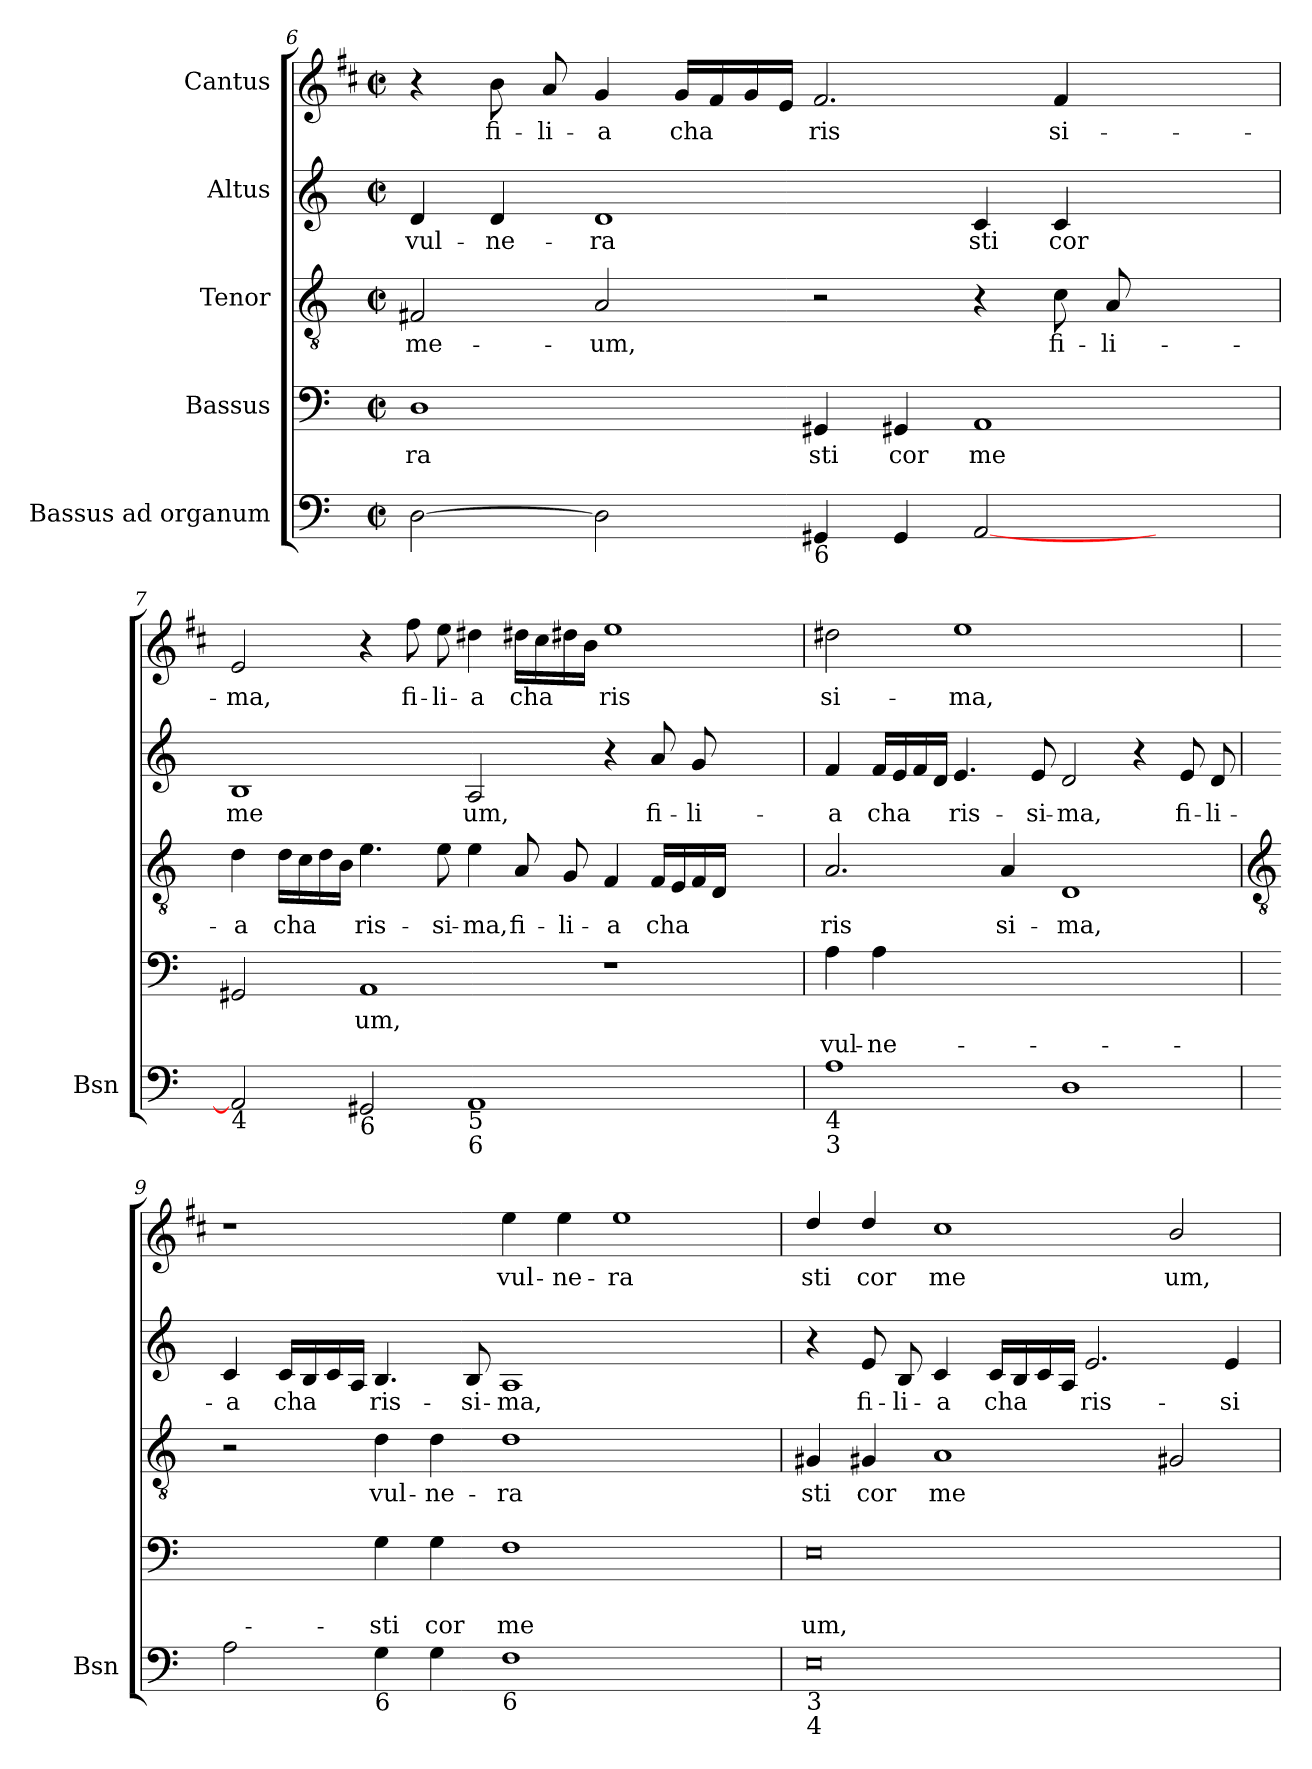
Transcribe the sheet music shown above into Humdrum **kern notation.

**kern	**kern	**text	**text	**kern	**text	**kern	**text	**kern	**text
*part5	*part4	*part4	*part4	*part3	*part3	*part2	*part2	*part1	*part1
*staff5	*staff4	*staff4	*staff4	*staff3	*staff3	*staff2	*staff2	*staff1	*staff1
*I"Bassus ad organum	*I"Bassus	*	*	*I"Tenor	*	*I"Altus	*	*I"Cantus	*
*I'Bsn	*	*	*	*	*	*	*	*	*
!!LO:LB:g=z
*clefF4	*clefF4	*	*	*clefGv2	*	*clefG2	*	*clefG2	*
*	*	*	*	*	*	*	*	*ITrd1c2	*
*k[]	*k[]	*	*	*k[]	*	*k[]	*	*k[]	*
*C:	*C:	*	*	*C:	*	*C:	*	*C:	*
*M4/2	*M4/2	*	*	*M4/2	*	*M4/2	*	*M4/2	*
*met(c|)	*met(c|)	*	*	*met(c|)	*	*met(c|)	*	*met(c|)	*
=6	=6	=6	=6	=6	=6	=6	=6	=6	=6
!	!	!LO:LY:b	!	!	!LO:LY:b	!	!LO:LY:b	!	!
[2D	1D	-ra	.	2F#X	me-	4d	vul-	4r	.
!	!	!	!	!	!	!	!LO:LY:b	!	!LO:LY:b
.	.	.	.	.	.	4d	-ne-	8a	fi-
!	!	!	!	!	!	!	!	!	!LO:LY:b
.	.	.	.	.	.	.	.	8g	-li-
!	!	!	!	!	!LO:LY:b	!	!LO:LY:b	!	!LO:LY:b
2D]	.	.	.	2A	-um,	1d	-ra	4f	-a
!	!	!	!	!	!	!	!	!	!LO:LY:b
.	.	.	.	.	.	.	.	16fLL	cha
.	.	.	.	.	.	.	.	16e	.
.	.	.	.	.	.	.	.	16f	.
.	.	.	.	.	.	.	.	16dJJ	.
!LO:TX:b:t=6	!	!	!	!	!	!	!	!	!
!	!	!LO:LY:b	!	!	!	!	!	!	!LO:LY:b
4GG#X	4GG#X	sti	.	2r	.	.	.	2.e	ris
!	!	!LO:LY:b	!	!	!	!	!	!	!
4GG#	4GG#X	cor	.	.	.	.	.	.	.
!	!	!LO:LY:b	!	!	!	!	!LO:LY:b	!	!
[2AA	1AA	me	.	4r	.	4c	sti	.	.
!	!	!	!	!	!LO:LY:b	!	!LO:LY:b	!	!LO:LY:b
.	.	.	.	8c	fi-	4c	cor	4e	si-
!	!	!	!	!	!LO:LY:b	!	!	!	!
.	.	.	.	8A	-li-	.	.	.	.
2ryy	.	.	.	2ryy	.	2ryy	.	2ryy	.
=7	=7	=7	=7	=7	=7	=7	=7	=7	=7
!LO:TX:b:t=4	!	!	!	!	!	!	!	!	!
!	!	!	!	!	!LO:LY:b	!	!LO:LY:b	!	!LO:LY:b
2AA]	2GG#X	.	.	4d	-a	1B	me	2d	-ma,
!	!	!	!	!	!LO:LY:b	!	!	!	!
.	.	.	.	16dLL	cha	.	.	.	.
.	.	.	.	16c	.	.	.	.	.
.	.	.	.	16d	.	.	.	.	.
.	.	.	.	16BJJ	.	.	.	.	.
!LO:TX:b:t=6	!	!	!	!	!	!	!	!	!
!	!	!LO:LY:b	!	!	!LO:LY:b	!	!	!	!
2GG#X	1AA	um,	.	4.e	ris-	.	.	4r	.
!	!	!	!	!	!	!	!	!	!LO:LY:b
.	.	.	.	.	.	.	.	8ee	fi-
!	!	!	!	!	!LO:LY:b	!	!	!	!LO:LY:b
.	.	.	.	8e	-si-	.	.	8dd	-li-
!LO:TX:b:t=5	!	!	!	!	!	!	!	!	!
!LO:TX:b:t=6	!	!	!	!	!	!	!	!	!
!	!	!	!	!	!LO:LY:b	!	!LO:LY:b	!	!LO:LY:b
1AA	.	.	.	4e	-ma,	2A	um,	4cc#X	-a
!	!	!	!	!	!LO:LY:b	!	!	!	!LO:LY:b
.	.	.	.	8A	fi-	.	.	16cc#XLL	cha
.	.	.	.	.	.	.	.	16b	.
!	!	!	!	!	!LO:LY:b	!	!	!	!
.	.	.	.	8G	-li-	.	.	16cc#X	.
.	.	.	.	.	.	.	.	16aJJ	.
!	!	!	!	!	!LO:LY:b	!	!	!	!LO:LY:b
.	1r	.	.	4F	-a	4r	.	1dd	ris
!	!	!	!	!	!LO:LY:b	!	!LO:LY:b	!	!
.	.	.	.	16FLL	cha	8a	fi-	.	.
.	.	.	.	16E	.	.	.	.	.
!	!	!	!	!	!	!	!LO:LY:b	!	!
.	.	.	.	16F	.	8g	-li-	.	.
.	.	.	.	16DJJ	.	.	.	.	.
2ryy	.	.	.	2ryy	.	2ryy	.	.	.
=8	=8	=8	=8	=8	=8	=8	=8	=8	=8
!LO:TX:b:t=4	!	!	!	!	!	!	!	!	!
!LO:TX:b:t=3	!	!	!	!	!	!	!	!	!
!	!	!	!LO:LY:b	!	!LO:LY:b	!	!LO:LY:b	!	!LO:LY:b
1A	4A	.	vul-	2.A	ris	4f	-a	2cc#X	si-
!	!	!	!LO:LY:b	!	!	!	!LO:LY:b	!	!
.	4A	.	-ne-	.	.	16fLL	cha	.	.
.	.	.	.	.	.	16e	.	.	.
.	.	.	.	.	.	16f	.	.	.
.	.	.	.	.	.	16dJJ	.	.	.
!	!	!	!LO:LY:b	!	!	!	!LO:LY:b	!	!LO:LY:b
.	[2Ayy	.	-ra	.	.	4.e	ris-	1dd	-ma,
!	!	!	!	!	!LO:LY:b	!	!	!	!
.	.	.	.	4A	si-	.	.	.	.
!	!	!	!	!	!	!	!LO:LY:b	!	!
.	.	.	.	.	.	8e	-si-	.	.
!	!	!	!	!	!LO:LY:b	!	!LO:LY:b	!	!
1D	1ryy	.	.	1D	-ma,	2d	-ma,	.	.
.	.	.	.	.	.	4r	.	2ryy	.
!	!	!	!	!	!	!	!LO:LY:b	!	!
.	.	.	.	.	.	8e	fi-	.	.
!	!	!	!	!	!	!	!LO:LY:b	!	!
.	.	.	.	.	.	8d	-li-	.	.
!!LO:LB:g=z
=9	=9	=9	=9	=9	=9	=9	=9	=9	=9
*	*	*	*	*clefGv2	*	*	*	*	*
!	!	!	!	!	!	!	!LO:LY:b	!	!
*	*	*	*	*	*	*	*	*^	*
2A	2Ayy]	.	.	2r	.	4c	-a	1r	1ryy	.
!	!	!	!	!	!	!	!LO:LY:b	!	!	!
.	.	.	.	.	.	16cLL	cha	.	.	.
.	.	.	.	.	.	16B	.	.	.	.
.	.	.	.	.	.	16c	.	.	.	.
.	.	.	.	.	.	16AJJ	.	.	.	.
!LO:TX:b:t=6	!	!	!	!	!	!	!	!	!	!
!	!	!	!LO:LY:b	!	!LO:LY:b	!	!LO:LY:b	!	!	!
4G	4G	.	sti	4d	vul-	4.B	ris-	.	.	.
!	!	!	!LO:LY:b	!	!LO:LY:b	!	!	!	!	!
4G	4G	.	cor	4d	-ne-	.	.	.	.	.
!	!	!	!	!	!	!	!LO:LY:b	!	!	!
.	.	.	.	.	.	8B	-si-	.	.	.
!LO:TX:b:t=6	!	!	!	!	!	!	!	!	!	!
!	!	!	!LO:LY:b	!	!LO:LY:b	!	!LO:LY:b	!	!	!LO:LY:b
1F	1F	.	me	1d	-ra	1A	-ma,	4dd	2ryy	vul-
!	!	!	!	!	!	!	!	!	!	!LO:LY:b
.	.	.	.	.	.	.	.	4dd	.	-ne-
!	!	!	!	!	!	!	!	!	!	!LO:LY:b
.	.	.	.	.	.	.	.	1dd	2ryy	-ra
2ryy	2ryy	.	.	2ryy	.	2ryy	.	.	2ryy	.
=9	=9	=9	=9	=9	=9	=9	=9	=9	=9	=9
!LO:TX:b:t=3	!	!	!	!	!	!	!	!	!	!
!LO:TX:b:t=4	!	!	!	!	!	!	!	!	!	!
!	!	!	!LO:LY:b	!	!LO:LY:b	!	!	!	!	!LO:LY:b
0E	0E	.	um,	4G#X	sti	4r	.	4cc	0ryy	sti
!	!	!	!	!	!LO:LY:b	!	!LO:LY:b	!	!	!LO:LY:b
.	.	.	.	4G#X	cor	8e	fi-	4cc	.	cor
!	!	!	!	!	!	!	!LO:LY:b	!	!	!
.	.	.	.	.	.	8B	-li-	.	.	.
!	!	!	!	!	!LO:LY:b	!	!LO:LY:b	!	!	!LO:LY:b
.	.	.	.	1A	me	4c	-a	1b	.	me
!	!	!	!	!	!	!	!LO:LY:b	!	!	!
.	.	.	.	.	.	16cLL	cha	.	.	.
.	.	.	.	.	.	16B	.	.	.	.
.	.	.	.	.	.	16c	.	.	.	.
.	.	.	.	.	.	16AJJ	.	.	.	.
!	!	!	!	!	!	!	!LO:LY:b	!	!	!
.	.	.	.	.	.	2.e	ris-	.	.	.
!	!	!	!	!	!	!	!	!	!	!LO:LY:b
.	.	.	.	2G#X	.	.	.	2a	.	um,
!	!	!	!	!	!	!	!LO:LY:b	!	!	!
.	.	.	.	.	.	4e	-si-	.	.	.
*	*	*	*	*	*	*	*	*v	*v	*
=	=	=	=	=	=	=	=	=	=
*-	*-	*-	*-	*-	*-	*-	*-	*-	*-
